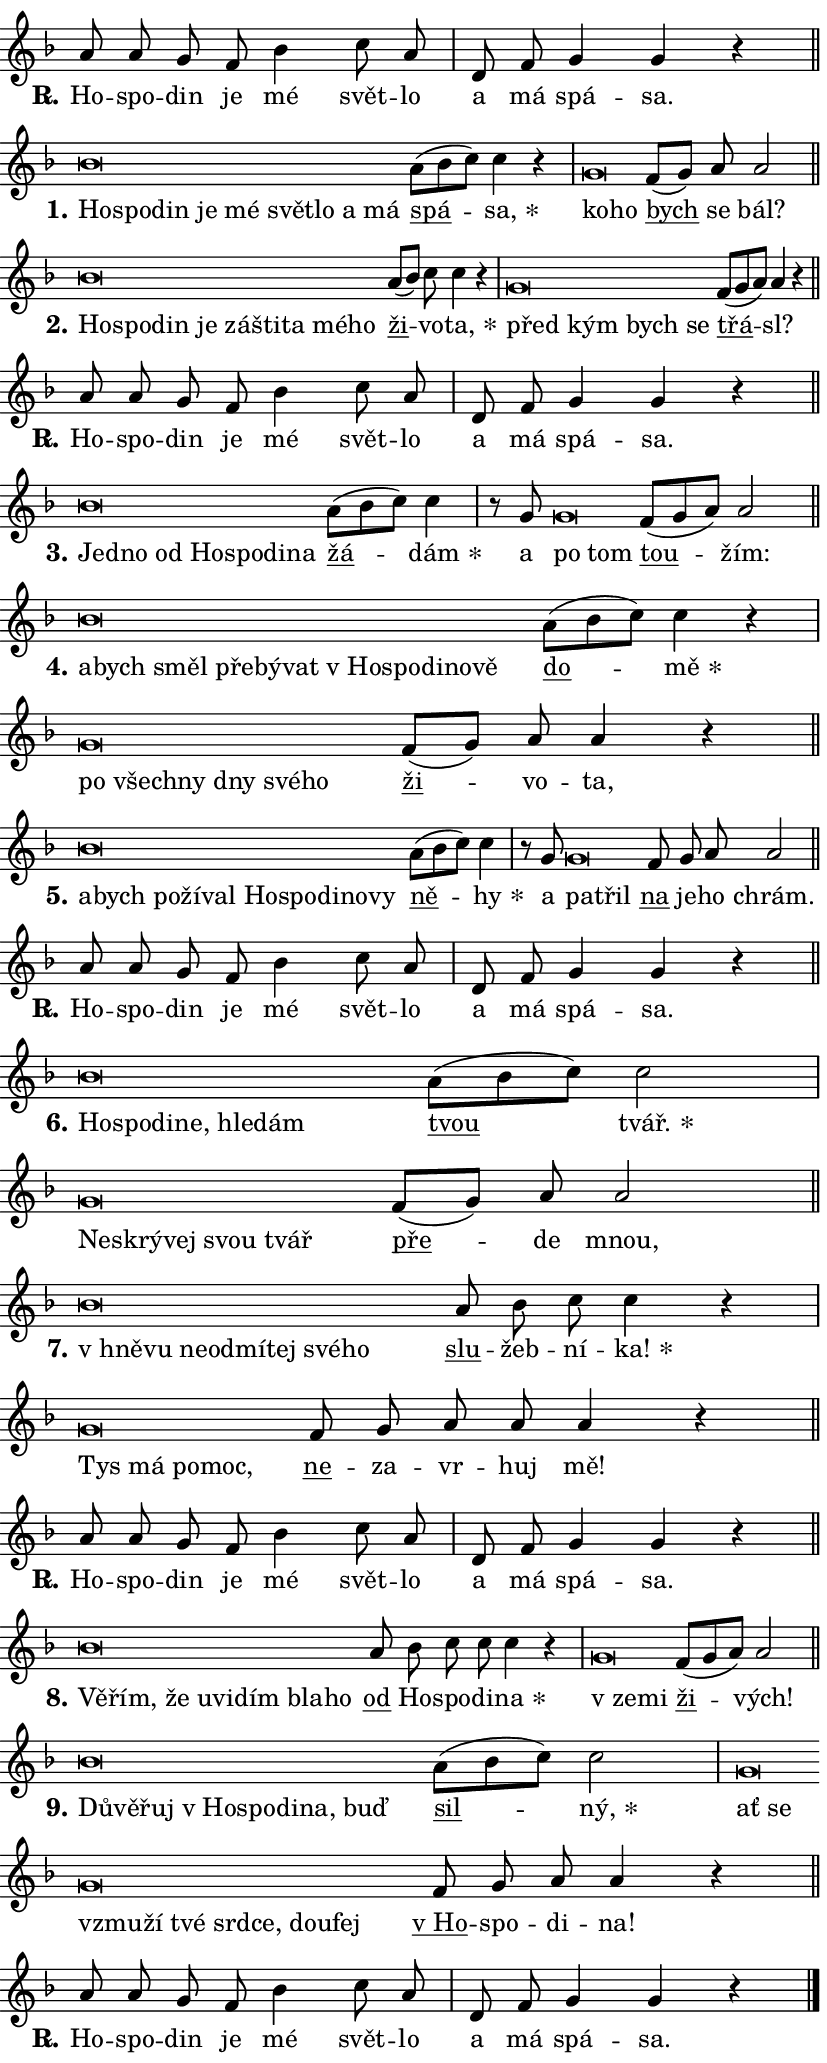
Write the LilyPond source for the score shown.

\version "2.24.0"
\header { tagline = "" }
\paper {
  indent = 0\cm
  top-margin = 0\cm
  right-margin = 0.13\cm % to fit lyric hyphens
  bottom-margin = 0\cm
  left-margin = 0\cm
  paper-width = 14\cm
  page-breaking = #ly:one-page-breaking
  system-system-spacing.basic-distance = #11
  score-system-spacing.basic-distance = #11
  ragged-last = ##f
}


%% Author: Thomas Morley
%% https://lists.gnu.org/archive/html/lilypond-user/2020-05/msg00002.html
#(define (line-position grob)
"Returns position of @var[grob} in current system:
   @code{'start}, if at first time-step
   @code{'end}, if at last time-step
   @code{'middle} otherwise
"
  (let* ((col (ly:item-get-column grob))
         (ln (ly:grob-object col 'left-neighbor))
         (rn (ly:grob-object col 'right-neighbor))
         (col-to-check-left (if (ly:grob? ln) ln col))
         (col-to-check-right (if (ly:grob? rn) rn col))
         (break-dir-left
           (and
             (ly:grob-property col-to-check-left 'non-musical #f)
             (ly:item-break-dir col-to-check-left)))
         (break-dir-right
           (and
             (ly:grob-property col-to-check-right 'non-musical #f)
             (ly:item-break-dir col-to-check-right))))
        (cond ((eqv? 1 break-dir-left) 'start)
              ((eqv? -1 break-dir-right) 'end)
              (else 'middle))))

#(define (tranparent-at-line-position vctor)
  (lambda (grob)
  "Relying on @code{line-position} select the relevant enry from @var{vctor}.
Used to determine transparency,"
    (case (line-position grob)
      ((end) (not (vector-ref vctor 0)))
      ((middle) (not (vector-ref vctor 1)))
      ((start) (not (vector-ref vctor 2))))))

noteHeadBreakVisibility =
#(define-music-function (break-visibility)(vector?)
"Makes @code{NoteHead}s transparent relying on @var{break-visibility}"
#{
  \override NoteHead.transparent =
    #(tranparent-at-line-position break-visibility)
#})

#(define delete-ledgers-for-transparent-note-heads
  (lambda (grob)
    "Reads whether a @code{NoteHead} is transparent.
If so this @code{NoteHead} is removed from @code{'note-heads} from
@var{grob}, which is supposed to be @code{LedgerLineSpanner}.
As a result ledgers are not printed for this @code{NoteHead}"
    (let* ((nhds-array (ly:grob-object grob 'note-heads))
           (nhds-list
             (if (ly:grob-array? nhds-array)
                 (ly:grob-array->list nhds-array)
                 '()))
           ;; Relies on the transparent-property being done before
           ;; Staff.LedgerLineSpanner.after-line-breaking is executed.
           ;; This is fragile ...
           (to-keep
             (remove
               (lambda (nhd)
                 (ly:grob-property nhd 'transparent #f))
               nhds-list)))
      ;; TODO find a better method to iterate over grob-arrays, similiar
      ;; to filter/remove etc for lists
      ;; For now rebuilt from scratch
      (set! (ly:grob-object grob 'note-heads)  '())
      (for-each
        (lambda (nhd)
          (ly:pointer-group-interface::add-grob grob 'note-heads nhd))
        to-keep))))

squashNotes = {
  \override NoteHead.X-extent = #'(-0.2 . 0.2)
  \override NoteHead.Y-extent = #'(-0.75 . 0)
  \override NoteHead.stencil =
    #(lambda (grob)
       (let ((pos (ly:grob-property grob 'staff-position)))
         (begin
           (if (< pos -7) (display "ERROR: Lower brevis then expected\n") (display ""))
           (if (<= pos -6) ly:text-interface::print ly:note-head::print))))
}
unSquashNotes = {
  \revert NoteHead.X-extent
  \revert NoteHead.Y-extent
  \revert NoteHead.stencil
}

hideNotes = \noteHeadBreakVisibility #begin-of-line-visible
unHideNotes = \noteHeadBreakVisibility #all-visible

% work-around for resetting accidentals
% https://lilypond.org/doc/v2.23/Documentation/notation/displaying-rhythms#unmetered-music
cadenzaMeasure = {
  \cadenzaOff
  \partial 1024 s1024
  \cadenzaOn
}

#(define-markup-command (accent layout props text) (markup?)
  "Underline accented syllable"
  (interpret-markup layout props
    #{\markup \override #'(offset . 4.3) \underline { #text }#}))

responsum = \markup \concat {
  "R" \hspace #-1.05 \path #0.1 #'((moveto 0 0.07) (lineto 0.9 0.8)) \hspace #0.05 "."
}

spaceSize = #0.6828661417322834 % exact space size for TeX Gyre Schola

\layout {
  \context {
    \Staff
    \remove "Time_signature_engraver"
    \override LedgerLineSpanner.after-line-breaking = #delete-ledgers-for-transparent-note-heads
  }
  \context {
    \Lyrics {
      \override LyricSpace.minimum-distance = \spaceSize
      \override LyricText.font-name = #"TeX Gyre Schola"
      \override LyricText.font-size = 1
      \override StanzaNumber.font-name = #"TeX Gyre Schola Bold"
      \override StanzaNumber.font-size = 1
    }
  }
  \context {
    \Score 
    \override NoteHead.text =
      #(lambda (grob) 
        (let ((pos (ly:grob-property grob 'staff-position)))
          #{\markup {
            \combine
              \halign #-0.55 \raise #(if (= pos -6) 0 0.5) \override #'(thickness . 2) \draw-line #'(3.2 . 0)
              \musicglyph "noteheads.sM1"
          }#}))
  }
}

% magnetic-lyrics.ily
%
%   written by
%     Jean Abou Samra <jean@abou-samra.fr>
%     Werner Lemberg <wl@gnu.org>
%
%   adapted by
%     Jiri Hon <jiri.hon@gmail.com>
%
% Version 2022-Apr-15

% https://www.mail-archive.com/lilypond-user@gnu.org/msg149350.html

#(define (Left_hyphen_pointer_engraver context)
   "Collect syllable-hyphen-syllable occurrences in lyrics and store
them in properties.  This engraver only looks to the left.  For
example, if the lyrics input is @code{foo -- bar}, it does the
following.

@itemize @bullet
@item
Set the @code{text} property of the @code{LyricHyphen} grob between
@q{foo} and @q{bar} to @code{foo}.

@item
Set the @code{left-hyphen} property of the @code{LyricText} grob with
text @q{foo} to the @code{LyricHyphen} grob between @q{foo} and
@q{bar}.
@end itemize

Use this auxiliary engraver in combination with the
@code{lyric-@/text::@/apply-@/magnetic-@/offset!} hook."
   (let ((hyphen #f)
         (text #f))
     (make-engraver
      (acknowledgers
       ((lyric-syllable-interface engraver grob source-engraver)
        (set! text grob)))
      (end-acknowledgers
       ((lyric-hyphen-interface engraver grob source-engraver)
        ;(when (not (grob::has-interface grob 'lyric-space-interface))
          (set! hyphen grob)));)
      ((stop-translation-timestep engraver)
       (when (and text hyphen)
         (ly:grob-set-object! text 'left-hyphen hyphen))
       (set! text #f)
       (set! hyphen #f)))))

#(define (lyric-text::apply-magnetic-offset! grob)
   "If the space between two syllables is less than the value in
property @code{LyricText@/.details@/.squash-threshold}, move the right
syllable to the left so that it gets concatenated with the left
syllable.

Use this function as a hook for
@code{LyricText@/.after-@/line-@/breaking} if the
@code{Left_@/hyphen_@/pointer_@/engraver} is active."
   (let ((hyphen (ly:grob-object grob 'left-hyphen #f)))
     (when hyphen
       (let ((left-text (ly:spanner-bound hyphen LEFT)))
         (when (grob::has-interface left-text 'lyric-syllable-interface)
           (let* ((common (ly:grob-common-refpoint grob left-text X))
                  (this-x-ext (ly:grob-extent grob common X))
                  (left-x-ext
                   (begin
                     ;; Trigger magnetism for left-text.
                     (ly:grob-property left-text 'after-line-breaking)
                     (ly:grob-extent left-text common X)))
                  ;; `delta` is the gap width between two syllables.
                  (delta (- (interval-start this-x-ext)
                            (interval-end left-x-ext)))
                  (details (ly:grob-property grob 'details))
                  (threshold (assoc-get 'squash-threshold details 0.2)))
             (when (< delta threshold)
               (let* (;; We have to manipulate the input text so that
                      ;; ligatures crossing syllable boundaries are not
                      ;; disabled.  For languages based on the Latin
                      ;; script this is essentially a beautification.
                      ;; However, for non-Western scripts it can be a
                      ;; necessity.
                      (lt (ly:grob-property left-text 'text))
                      (rt (ly:grob-property grob 'text))
                      (is-space (grob::has-interface hyphen 'lyric-space-interface))
                      (space (if is-space " " ""))
                      (extra-delta (if is-space spaceSize 0))
                      ;; Append new syllable.
                      (ltrt-space (if (and (string? lt) (string? rt))
                                (string-append lt space rt)
                                (make-concat-markup (list lt space rt))))
                      ;; Right-align `ltrt` to the right side.
                      (ltrt-space-markup (grob-interpret-markup
                               grob
                               (make-translate-markup
                                (cons (interval-length this-x-ext) 0)
                                (make-right-align-markup ltrt-space)))))
                 (begin
                   ;; Don't print `left-text`.
                   (ly:grob-set-property! left-text 'stencil #f)
                   ;; Set text and stencil (which holds all collected
                   ;; syllables so far) and shift it to the left.
                   (ly:grob-set-property! grob 'text ltrt-space)
                   (ly:grob-set-property! grob 'stencil ltrt-space-markup)
                   (ly:grob-translate-axis! grob (- (- delta extra-delta)) X))))))))))


#(define (lyric-hyphen::displace-bounds-first grob)
   ;; Make very sure this callback isn't triggered too early.
   (let ((left (ly:spanner-bound grob LEFT))
         (right (ly:spanner-bound grob RIGHT)))
     (ly:grob-property left 'after-line-breaking)
     (ly:grob-property right 'after-line-breaking)
     (ly:lyric-hyphen::print grob)))

squashThreshold = #0.4

\layout {
  \context {
    \Lyrics
    \consists #Left_hyphen_pointer_engraver
    \override LyricText.after-line-breaking =
      #lyric-text::apply-magnetic-offset!
    \override LyricHyphen.stencil = #lyric-hyphen::displace-bounds-first
    \override LyricText.details.squash-threshold = \squashThreshold
    \override LyricHyphen.minimum-distance = 0
    \override LyricHyphen.minimum-length = \squashThreshold
  }
}

squashText = \override LyricText.details.squash-threshold = 9999
unSquashText = \override LyricText.details.squash-threshold = \squashThreshold

leftText = \override LyricText.self-alignment-X = #LEFT
unLeftText = \revert LyricText.self-alignment-X

starOffset = #(lambda (grob) 
                (let ((x_offset (ly:self-alignment-interface::aligned-on-x-parent grob)))
                  (if (= x_offset 0) 0 (+ x_offset 1.2))))

star = #(define-music-function (syllable)(string?)
"Append star separator at the end of a syllable"
#{
  \once \override LyricText.X-offset = #starOffset
  \lyricmode { \markup {
    #syllable
    \override #'((font-name . "TeX Gyre Schola Bold")) \hspace #0.2 \lower #0.65 \larger "*"
  } }
#})

starAccent = #(define-music-function (syllable)(string?)
"Append star separator at the end of a syllable and make accent"
#{
  \once \override LyricText.X-offset = #starOffset
  \lyricmode { \markup {
    \accent #syllable
    \override #'((font-name . "TeX Gyre Schola Bold")) \hspace #0.2 \lower #0.65 \larger "*"
  } }
#})

breath = #(define-music-function (syllable)(string?)
"Append breathing indicator at the end of a syllable"
#{
  \lyricmode { \markup { #syllable "+" } }
#})

optionalBreath = #(define-music-function (syllable)(string?)
"Append optional breathing indicator at the end of a syllable"
#{
  \lyricmode { \markup { #syllable "(+)" } }
#})


\score {
    <<
        \new Voice = "melody" { \cadenzaOn \key f \major \relative { a'8 a g f bes4 c8 a \cadenzaMeasure \bar "|" d, f \bar "" g4 g r \cadenzaMeasure \bar "||" \break } }
        \new Lyrics \lyricsto "melody" { \lyricmode { \set stanza = \responsum
Ho -- spo -- din je mé svět -- lo a má spá -- sa. } }
    >>
    \layout {}
}

\score {
    <<
        \new Voice = "melody" { \cadenzaOn \key f \major \relative { \squashNotes bes'\breve*1/16 \hideNotes \breve*1/16 \bar "" \breve*1/16 \bar "" \breve*1/16 \bar "" \breve*1/16 \bar "" \breve*1/16 \bar "" \breve*1/16 \bar "" \breve*1/16 \breve*1/16 \bar "" \unHideNotes \unSquashNotes \bar "" a8[( bes c)] c4 r \cadenzaMeasure \bar "|" \squashNotes g\breve*1/16 \hideNotes \breve*1/16 \bar "" \unHideNotes \unSquashNotes \bar "" f8[( g)] a a2 \cadenzaMeasure \bar "||" \break } }
        \new Lyrics \lyricsto "melody" { \lyricmode { \set stanza = "1."
\leftText Ho -- \squashText spo -- din je mé svět -- lo a má \unLeftText \unSquashText \markup \accent spá -- \star sa, \leftText ko -- \squashText ho \unLeftText \unSquashText \markup \accent bych se bál? } }
    >>
    \layout {}
}

\score {
    <<
        \new Voice = "melody" { \cadenzaOn \key f \major \relative { \squashNotes bes'\breve*1/16 \hideNotes \breve*1/16 \bar "" \breve*1/16 \bar "" \breve*1/16 \bar "" \breve*1/16 \bar "" \breve*1/16 \bar "" \breve*1/16 \bar "" \breve*1/16 \breve*1/16 \bar "" \unHideNotes \unSquashNotes \bar "" a8[( bes)] c c4 r \cadenzaMeasure \bar "|" \squashNotes g\breve*1/16 \hideNotes \breve*1/16 \bar "" \breve*1/16 \breve*1/16 \bar "" \unHideNotes \unSquashNotes \bar "" f8[( g a)] a4 r \cadenzaMeasure \bar "||" \break } }
        \new Lyrics \lyricsto "melody" { \lyricmode { \set stanza = "2."
\leftText Ho -- \squashText spo -- din je zá -- šti -- ta mé -- ho \unLeftText \unSquashText \markup \accent ži -- vo -- \star ta, \leftText před \squashText kým bych se \unLeftText \unSquashText \markup \accent třá -- sl? } }
    >>
    \layout {}
}

\score {
    <<
        \new Voice = "melody" { \cadenzaOn \key f \major \relative { a'8 a g f bes4 c8 a \cadenzaMeasure \bar "|" d, f \bar "" g4 g r \cadenzaMeasure \bar "||" \break } }
        \new Lyrics \lyricsto "melody" { \lyricmode { \set stanza = \responsum
Ho -- spo -- din je mé svět -- lo a má spá -- sa. } }
    >>
    \layout {}
}

\score {
    <<
        \new Voice = "melody" { \cadenzaOn \key f \major \relative { \squashNotes bes'\breve*1/16 \hideNotes \breve*1/16 \bar "" \breve*1/16 \bar "" \breve*1/16 \bar "" \breve*1/16 \bar "" \breve*1/16 \breve*1/16 \bar "" \unHideNotes \unSquashNotes \bar "" a8[( bes c)] c4 \cadenzaMeasure \bar "|" r8 g8 \squashNotes g\breve*1/16 \hideNotes \breve*1/16 \bar "" \unHideNotes \unSquashNotes \bar "" f8[( g a)] a2 \cadenzaMeasure \bar "||" \break } }
        \new Lyrics \lyricsto "melody" { \lyricmode { \set stanza = "3."
\leftText Jed -- \squashText no od Ho -- spo -- di -- na \unLeftText \unSquashText \markup \accent žá -- \star dám a \leftText po \squashText tom \unLeftText \unSquashText \markup \accent tou -- žím: } }
    >>
    \layout {}
}

\score {
    <<
        \new Voice = "melody" { \cadenzaOn \key f \major \relative { \squashNotes bes'\breve*1/16 \hideNotes \breve*1/16 \bar "" \breve*1/16 \bar "" \breve*1/16 \bar "" \breve*1/16 \bar "" \breve*1/16 \bar "" \breve*1/16 \bar "" \breve*1/16 \bar "" \breve*1/16 \bar "" \breve*1/16 \breve*1/16 \bar "" \unHideNotes \unSquashNotes \bar "" a8[( bes c)] c4 r \cadenzaMeasure \bar "|" \squashNotes g\breve*1/16 \hideNotes \breve*1/16 \bar "" \breve*1/16 \bar "" \breve*1/16 \bar "" \breve*1/16 \breve*1/16 \bar "" \unHideNotes \unSquashNotes \bar "" f8[( g)] a a4 r \cadenzaMeasure \bar "||" \break } }
        \new Lyrics \lyricsto "melody" { \lyricmode { \set stanza = "4."
\leftText a -- \squashText bych směl pře -- bý -- vat "v Ho" -- spo -- di -- no -- vě \unLeftText \unSquashText \markup \accent do -- \star mě \leftText po \squashText všech -- ny dny své -- ho \unLeftText \unSquashText \markup \accent ži -- vo -- ta, } }
    >>
    \layout {}
}

\score {
    <<
        \new Voice = "melody" { \cadenzaOn \key f \major \relative { \squashNotes bes'\breve*1/16 \hideNotes \breve*1/16 \bar "" \breve*1/16 \bar "" \breve*1/16 \bar "" \breve*1/16 \bar "" \breve*1/16 \bar "" \breve*1/16 \bar "" \breve*1/16 \bar "" \breve*1/16 \breve*1/16 \bar "" \unHideNotes \unSquashNotes \bar "" a8[( bes c)] c4 \cadenzaMeasure \bar "|" r8 g8 \squashNotes g\breve*1/16 \hideNotes \breve*1/16 \bar "" \unHideNotes \unSquashNotes \bar "" f8 g a a2 \cadenzaMeasure \bar "||" \break } }
        \new Lyrics \lyricsto "melody" { \lyricmode { \set stanza = "5."
\leftText a -- \squashText bych po -- ží -- val Ho -- spo -- di -- no -- vy \unLeftText \unSquashText \markup \accent ně -- \star hy a \leftText pa -- \squashText třil \unLeftText \unSquashText \markup \accent na je -- ho chrám. } }
    >>
    \layout {}
}

\score {
    <<
        \new Voice = "melody" { \cadenzaOn \key f \major \relative { a'8 a g f bes4 c8 a \cadenzaMeasure \bar "|" d, f \bar "" g4 g r \cadenzaMeasure \bar "||" \break } }
        \new Lyrics \lyricsto "melody" { \lyricmode { \set stanza = \responsum
Ho -- spo -- din je mé svět -- lo a má spá -- sa. } }
    >>
    \layout {}
}

\score {
    <<
        \new Voice = "melody" { \cadenzaOn \key f \major \relative { \squashNotes bes'\breve*1/16 \hideNotes \breve*1/16 \bar "" \breve*1/16 \bar "" \breve*1/16 \bar "" \breve*1/16 \breve*1/16 \bar "" \unHideNotes \unSquashNotes \bar "" a8[( bes c)] c2 \cadenzaMeasure \bar "|" \squashNotes g\breve*1/16 \hideNotes \breve*1/16 \bar "" \breve*1/16 \bar "" \breve*1/16 \breve*1/16 \bar "" \unHideNotes \unSquashNotes \bar "" f8[( g)] a a2 \cadenzaMeasure \bar "||" \break } }
        \new Lyrics \lyricsto "melody" { \lyricmode { \set stanza = "6."
\leftText Ho -- \squashText spo -- di -- ne, hle -- dám \unLeftText \unSquashText \markup \accent tvou \star tvář. \leftText Ne -- \squashText skrý -- vej svou tvář \unLeftText \unSquashText \markup \accent pře -- de mnou, } }
    >>
    \layout {}
}

\score {
    <<
        \new Voice = "melody" { \cadenzaOn \key f \major \relative { \squashNotes bes'\breve*1/16 \hideNotes \breve*1/16 \bar "" \breve*1/16 \bar "" \breve*1/16 \bar "" \breve*1/16 \bar "" \breve*1/16 \bar "" \breve*1/16 \breve*1/16 \bar "" \unHideNotes \unSquashNotes \bar "" a8 bes c c4 r \cadenzaMeasure \bar "|" \squashNotes g\breve*1/16 \hideNotes \breve*1/16 \bar "" \breve*1/16 \breve*1/16 \bar "" \unHideNotes \unSquashNotes \bar "" f8 g a a a4 r \cadenzaMeasure \bar "||" \break } }
        \new Lyrics \lyricsto "melody" { \lyricmode { \set stanza = "7."
\leftText "v hně" -- \squashText vu ne -- od -- mí -- tej své -- ho \unLeftText \unSquashText \markup \accent slu -- žeb -- ní -- \star ka! \leftText Tys \squashText má po -- moc, \unLeftText \unSquashText \markup \accent ne -- za -- vr -- huj mě! } }
    >>
    \layout {}
}

\score {
    <<
        \new Voice = "melody" { \cadenzaOn \key f \major \relative { a'8 a g f bes4 c8 a \cadenzaMeasure \bar "|" d, f \bar "" g4 g r \cadenzaMeasure \bar "||" \break } }
        \new Lyrics \lyricsto "melody" { \lyricmode { \set stanza = \responsum
Ho -- spo -- din je mé svět -- lo a má spá -- sa. } }
    >>
    \layout {}
}

\score {
    <<
        \new Voice = "melody" { \cadenzaOn \key f \major \relative { \squashNotes bes'\breve*1/16 \hideNotes \breve*1/16 \bar "" \breve*1/16 \bar "" \breve*1/16 \bar "" \breve*1/16 \bar "" \breve*1/16 \bar "" \breve*1/16 \breve*1/16 \bar "" \unHideNotes \unSquashNotes \bar "" a8 bes c c c4 r \cadenzaMeasure \bar "|" \squashNotes g\breve*1/16 \hideNotes \breve*1/16 \bar "" \unHideNotes \unSquashNotes \bar "" f8[( g a)] a2 \cadenzaMeasure \bar "||" \break } }
        \new Lyrics \lyricsto "melody" { \lyricmode { \set stanza = "8."
\leftText Vě -- \squashText řím, že u -- vi -- dím bla -- ho \unLeftText \unSquashText \markup \accent od Ho -- spo -- di -- \star na \leftText "v ze" -- \squashText mi \unLeftText \unSquashText \markup \accent ži -- vých! } }
    >>
    \layout {}
}

\score {
    <<
        \new Voice = "melody" { \cadenzaOn \key f \major \relative { \squashNotes bes'\breve*1/16 \hideNotes \breve*1/16 \bar "" \breve*1/16 \bar "" \breve*1/16 \bar "" \breve*1/16 \bar "" \breve*1/16 \bar "" \breve*1/16 \breve*1/16 \bar "" \unHideNotes \unSquashNotes \bar "" a8[( bes c)] c2 \cadenzaMeasure \bar "|" \squashNotes g\breve*1/16 \hideNotes \breve*1/16 \bar "" \breve*1/16 \bar "" \breve*1/16 \bar "" \breve*1/16 \bar "" \breve*1/16 \bar "" \breve*1/16 \bar "" \breve*1/16 \breve*1/16 \bar "" \unHideNotes \unSquashNotes \bar "" f8 g a a4 r \cadenzaMeasure \bar "||" \break } }
        \new Lyrics \lyricsto "melody" { \lyricmode { \set stanza = "9."
\leftText Dů -- \squashText vě -- řuj "v Ho" -- spo -- di -- na, buď \unLeftText \unSquashText \markup \accent sil -- \star ný, \leftText ať \squashText se vzmu -- ží tvé srd -- ce, dou -- fej \unLeftText \unSquashText \markup \accent "v Ho" -- spo -- di -- na! } }
    >>
    \layout {}
}

\score {
    <<
        \new Voice = "melody" { \cadenzaOn \key f \major \relative { a'8 a g f bes4 c8 a \cadenzaMeasure \bar "|" d, f \bar "" g4 g r \cadenzaMeasure \bar "||" \break } \bar "|." }
        \new Lyrics \lyricsto "melody" { \lyricmode { \set stanza = \responsum
Ho -- spo -- din je mé svět -- lo a má spá -- sa. } }
    >>
    \layout {}
}
